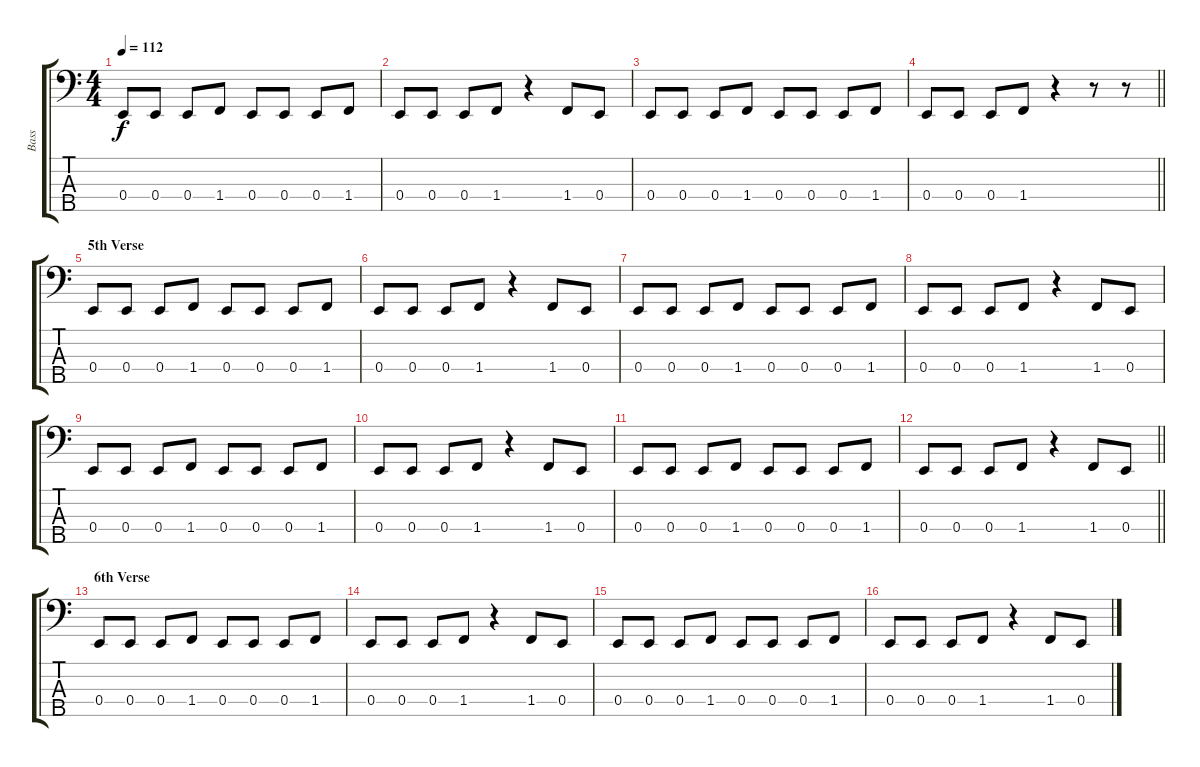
\track ("Bass" "Bass") {instrument electricbassfinger}
\staff {score tabs}
\tuning (G2 D2 A1 E1 B0) {hide}
\ts (4 4)
\tempo 112
\clef f4
\ks c
0.4.8{dy f} 0.4.8 0.4.8 1.4.8 0.4.8 0.4.8 0.4.8 1.4.8 |
0.4.8 0.4.8 0.4.8 1.4.8 r.4 1.4.8 0.4.8 |
0.4.8 0.4.8 0.4.8 1.4.8 0.4.8 0.4.8 0.4.8 1.4.8 |
\barLineRight lightlight
0.4.8 0.4.8 0.4.8 1.4.8 r.4 r.8 r.8 |
\section ("" "5th Verse")
0.4.8 0.4.8 0.4.8 1.4.8 0.4.8 0.4.8 0.4.8 1.4.8 |
0.4.8 0.4.8 0.4.8 1.4.8 r.4 1.4.8 0.4.8 |
0.4.8 0.4.8 0.4.8 1.4.8 0.4.8 0.4.8 0.4.8 1.4.8 |
0.4.8 0.4.8 0.4.8 1.4.8 r.4 1.4.8 0.4.8 |
0.4.8 0.4.8 0.4.8 1.4.8 0.4.8 0.4.8 0.4.8 1.4.8 |
0.4.8 0.4.8 0.4.8 1.4.8 r.4 1.4.8 0.4.8 |
0.4.8 0.4.8 0.4.8 1.4.8 0.4.8 0.4.8 0.4.8 1.4.8 |
\barLineRight lightlight
0.4.8 0.4.8 0.4.8 1.4.8 r.4 1.4.8 0.4.8 |
\section ("" "6th Verse")
0.4.8 0.4.8 0.4.8 1.4.8 0.4.8 0.4.8 0.4.8 1.4.8 |
0.4.8 0.4.8 0.4.8 1.4.8 r.4 1.4.8 0.4.8 |
0.4.8 0.4.8 0.4.8 1.4.8 0.4.8 0.4.8 0.4.8 1.4.8 |
0.4.8 0.4.8 0.4.8 1.4.8 r.4 1.4.8 0.4.8
